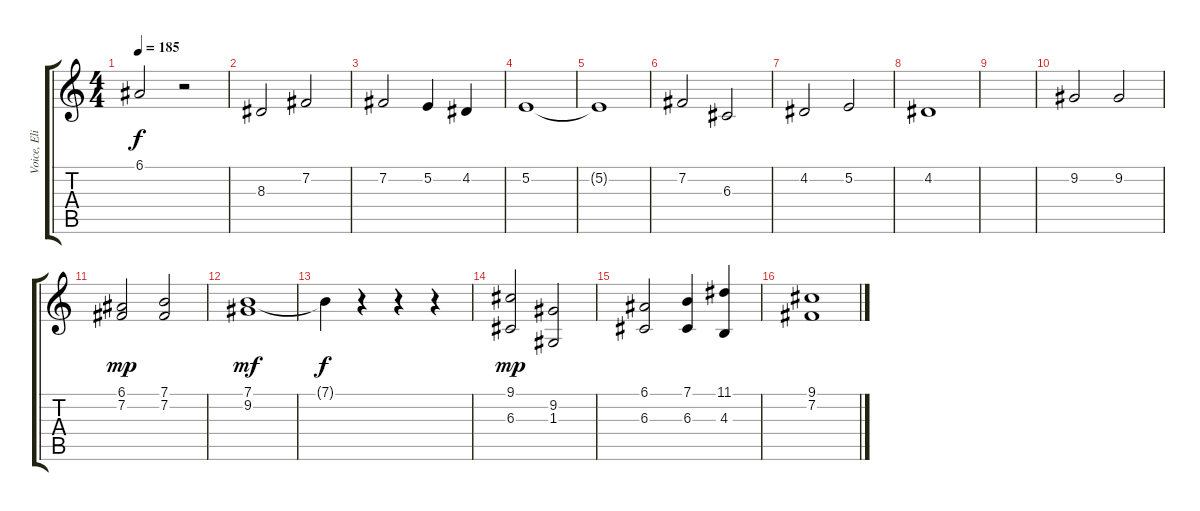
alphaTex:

\track ("Voice, Elisa C. Martin" "Voice, Eli") {instrument lead1square}
\staff {score tabs}
\tuning (E4 B3 G3 D3 A2 E2) {hide}
\ts (4 4)
\tempo 185
\clef g2
\ks c
6.1.2{dy f} r.2 |
8.3.2 7.2.2 |
7.2.2 5.2.4 4.2.4 |
5.2.1 |
5.2{t}.1 |
7.2.2 6.3.2 |
4.2.2 5.2.2 |
4.2.1 |
|
9.2.2 9.2.2 |
(6.1 7.2).2{dy mp} (7.1 7.2).2 |
(7.1 9.2).1{dy mf} |
7.1{t}.4{dy f} r.4 r.4 r.4 |
(9.1 6.3).2{dy mp} (9.2 1.3).2 |
(6.1 6.3).2 (7.1 6.3).4 (11.1 4.3).4 |
(9.1 7.2).1
